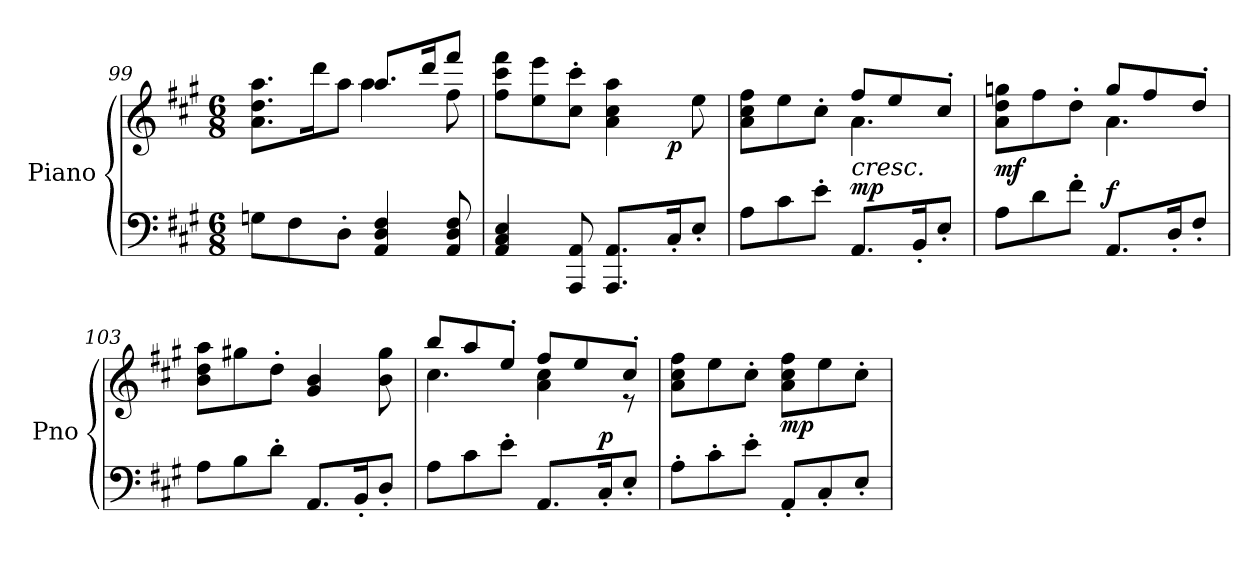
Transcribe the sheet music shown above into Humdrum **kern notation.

**kern	**kern	**dynam
*part1	*part1	*part1
*staff2	*staff1	*staff1/2
*I"Piano	*	*
*I'Pno	*	*
*clefF4	*clefG2	*
*k[f#c#g#]	*k[f#c#g#]	*
*M6/8	*M6/8	*
=99	=99	=99
*	*^	*
8Gn\L	8.a\ 8.dd\ 8.aa\L	4.ryy	.
8F#\	.	.	.
.	16ddd\K	.	.
8D'\J	8aa\J	.	.
4AA/ 4D/ 4F#/	8.aa/L	4aa\	.
.	16ddd/K	.	.
8AA/ 8D/ 8F#/	8fff#/J	8ff#\	.
=100	=100	=100	=100
4AA/ 4C#/ 4E/	8ff#\ 8ccc#\ 8fff#\L	2ryy	.
.	8ee\ 8eee\	.	.
8AAA/ 8AA/	8cc#\' 8ccc#\'J	.	.
8.AAA/ 8.AA/L	4a\ 4cc#\ 4aa\	.	.
.	.	16ryy	.
!	!	!	!LO:DY:b
16C#'/K	.	8.ryy	p
8E'/J	8ee\	.	.
=101	=101	=101	=101
8A\L	8a\ 8cc#\ 8ff#\L	4.ryy	.
8c#\	8ee\	.	.
8e'\J	8cc#'\J	.	.
!	!	!	!LO:HP:b
!	!	!	!LO:DY:n=1:a=2
8.AA/L	8ff#/L	4.a\	< mp
.	8ee/	.	.
16BB'/K	.	.	.
8E'/J	8cc#'/J	.	.
=102	=102	=102	=102
!	!	!	!LO:DY:b
8A\L	8a\ 8dd\ 8ggn\L	4.ryy	mf
8d\	8ff#\	.	.
8f#'\J	8dd'\J	.	.
!	!	!	!LO:DY:a=2
8.AA/L	8gg/L	4.a\	f
.	8ff#/	.	.
16D'/K	.	.	.
8F#'/J	8dd'/J	.	[
*	*v	*v	*
!!LO:LB:g=z
=103	=103	=103
8A\L	8b\ 8dd\ 8aa\L	.
8B\	8gg#X\	.
8d'\J	8dd'\J	.
8.AA/L	4g#/ 4b/	.
16BB'/K	.	.
8D'/J	8b\ 8gg#\	.
=104	=104	=104
*	*^	*
8A\L	8bb/L	4.cc#\	.
8c#\	8aa/	.	.
8e'\J	8ee'/J	.	.
8.AA/L	8ff#/L	4a\ 4cc#\	.
.	8ee/	.	.
!	!	!	!LO:DY:a=2
16C#'/K	.	.	p
8E'/J	8cc#'/J	8r	.
*	*v	*v	*
=105	=105	=105
8A'\L	8a\ 8cc#\ 8ff#\L	.
8c#'\	8ee\	.
8e'\J	8cc#'\J	.
!	!	!LO:DY:b
8AA'/L	8a\ 8cc#\ 8ff#\L	mp
8C#'/	8ee\	.
8E'/J	8cc#'\J	.
=	=	=
*-	*-	*-
